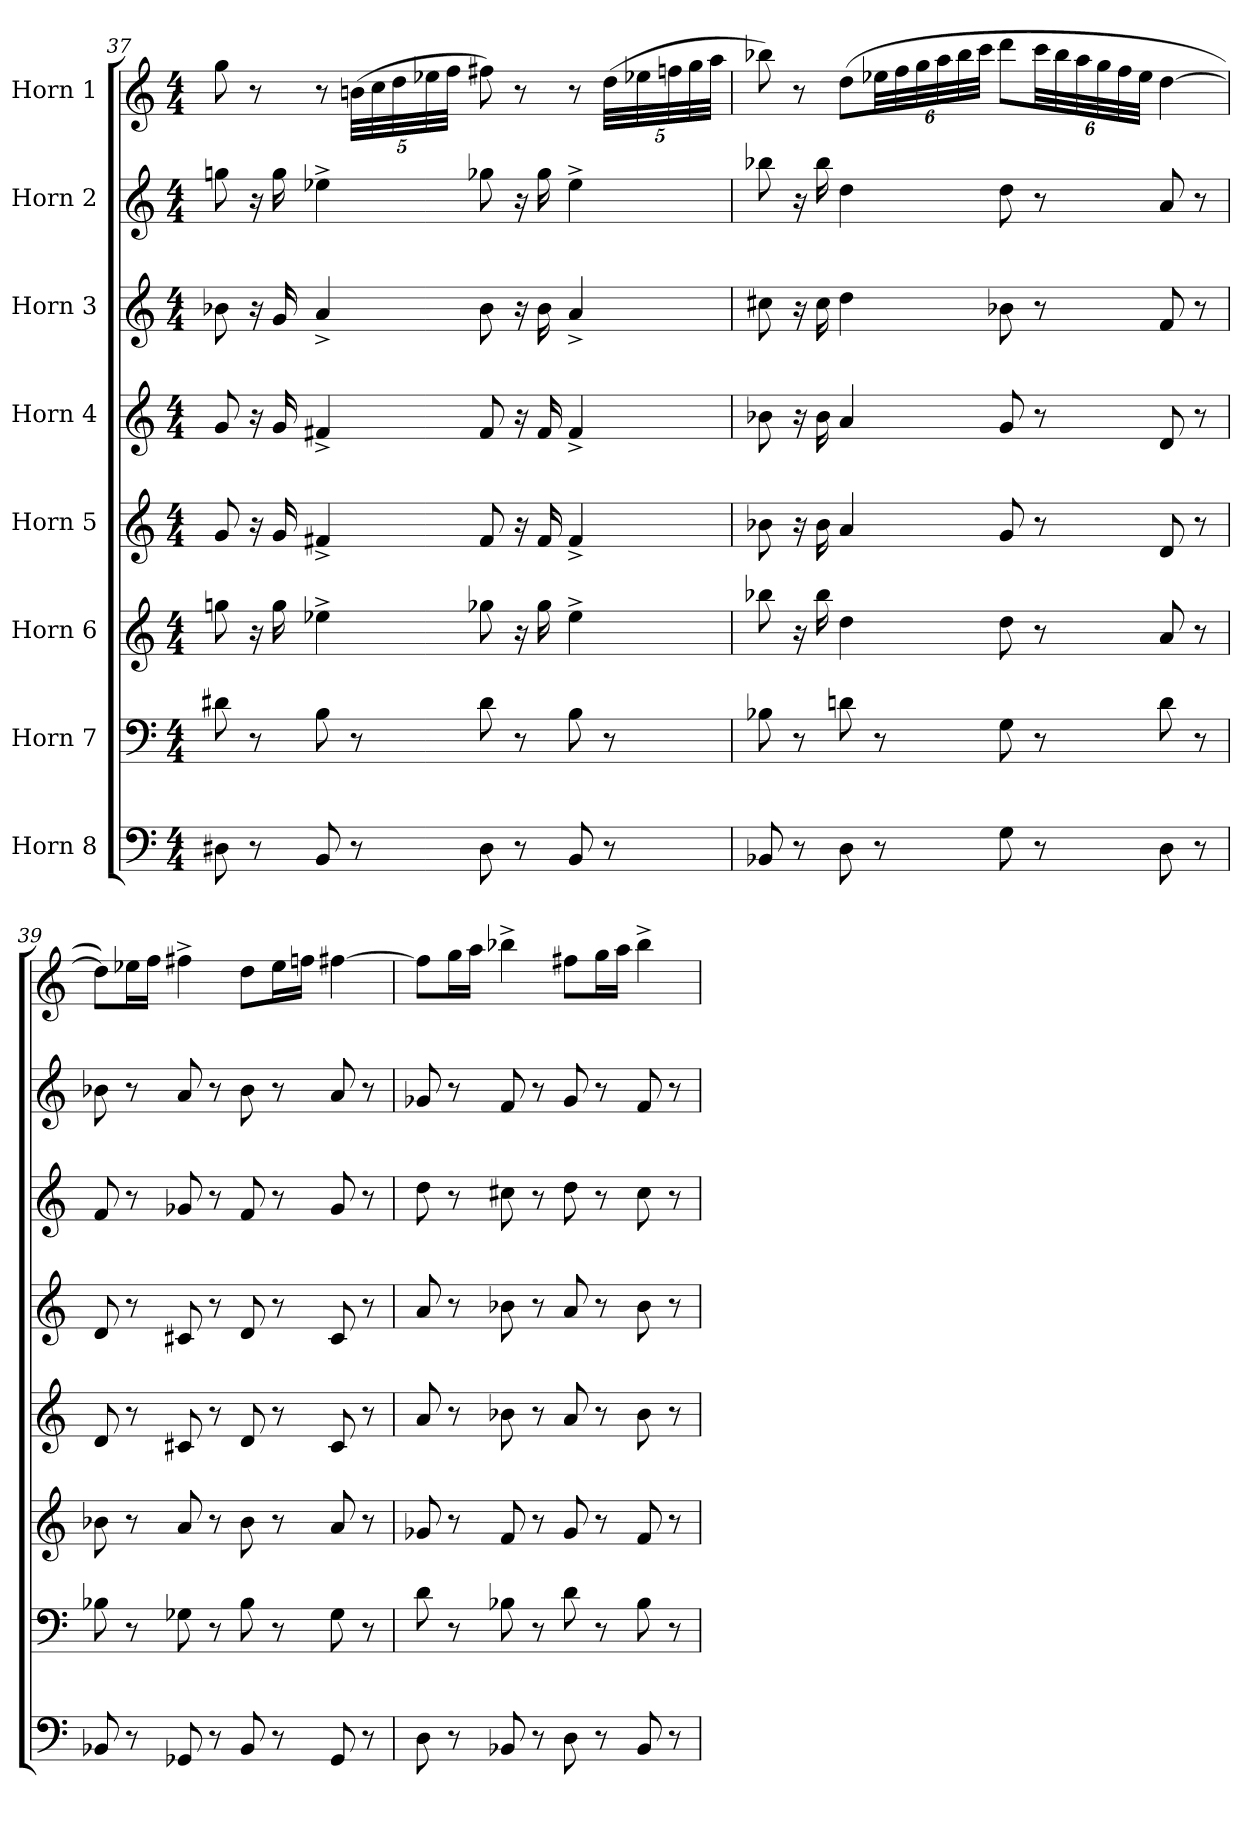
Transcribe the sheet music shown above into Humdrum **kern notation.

**kern	**kern	**kern	**kern	**kern	**kern	**kern	**kern
*part8	*part7	*part6	*part5	*part4	*part3	*part2	*part1
*staff8	*staff7	*staff6	*staff5	*staff4	*staff3	*staff2	*staff1
*I"Horn 8	*I"Horn 7	*I"Horn 6	*I"Horn 5	*I"Horn 4	*I"Horn 3	*I"Horn 2	*I"Horn 1
*clefF4	*clefF4	*clefG2	*clefG2	*clefG2	*clefG2	*clefG2	*clefG2
*ITrd4c7	*ITrd4c7	*ITrd4c7	*ITrd4c7	*ITrd4c7	*ITrd4c7	*ITrd4c7	*ITrd4c7
*k[b-]	*k[b-]	*k[b-]	*k[b-]	*k[b-]	*k[b-]	*k[b-]	*k[b-]
*F:	*F:	*F:	*F:	*F:	*F:	*F:	*F:
*M4/4	*M4/4	*M4/4	*M4/4	*M4/4	*M4/4	*M4/4	*M4/4
=37	=37	=37	=37	=37	=37	=37	=37
8GG#X\	8G#X\	8ccn\	8c/	8c/	8e-X\	8ccn\	8cc\
8r	8r	16r	16r	16r	16r	16r	8r
.	.	16cc\	16c/	16c/	16c/	16cc\	.
8EE/	8E\	4a-X^\	4Bn^/	4Bn^/	4d^/	4a-X^\	8r
*	*	*	*	*	*	*	*Xbrackettup
8r	8r	.	.	.	.	.	(40en\LLL
.	.	.	.	.	.	.	40f\
.	.	.	.	.	.	.	40g\
.	.	.	.	.	.	.	40a-X\
.	.	.	.	.	.	.	40b-\JJJ
8GG#\	8G#\	8cc-X\	8B/	8B/	8e-\	8cc-X\	8bn\)
8r	8r	16r	16r	16r	16r	16r	8r
.	.	16cc-\	16B/	16B/	16e-\	16cc-\	.
8EE/	8E\	4a-^\	4B^/	4B^/	4d^/	4a-^\	8r
8r	8r	.	.	.	.	.	(40g\LLL
.	.	.	.	.	.	.	40a-X\
.	.	.	.	.	.	.	40b-X\
.	.	.	.	.	.	.	40cc\
.	.	.	.	.	.	.	40dd\JJJ
!!LO:PB:g=z
=38	=38	=38	=38	=38	=38	=38	=38
8EE-X/	8E-X\	8ee-X\	8e-X\	8e-X\	8f#X\	8ee-X\	8ee-X\)
8r	8r	16r	16r	16r	16r	16r	8r
.	.	16ee-\	16e-\	16e-\	16f#\	16ee-\	.
8GG\	8Gn\	4g\	4d/	4d/	4g\	4g\	(8g\L
8r	8r	.	.	.	.	.	48a-X\LL
.	.	.	.	.	.	.	48b-\
.	.	.	.	.	.	.	48cc\
.	.	.	.	.	.	.	48dd\
.	.	.	.	.	.	.	48ee-\
.	.	.	.	.	.	.	48ff\JJJ
8C\	8C\	8g\	8c/	8c/	8e-X\	8g\	8gg\L
8r	8r	8r	8r	8r	8r	8r	48ff\LL
.	.	.	.	.	.	.	48ee-\
.	.	.	.	.	.	.	48dd\
.	.	.	.	.	.	.	48cc\
.	.	.	.	.	.	.	48b-\
.	.	.	.	.	.	.	48a-\JJJ
8GG\	8G\	8d/	8G/	8G/	8B-/	8d/	[4g\
8r	8r	8r	8r	8r	8r	8r	.
!!LO:PB:g=z
=39	=39	=39	=39	=39	=39	=39	=39
8EE-X/	8E-X\	8e-X\	8G/	8G/	8B-/	8e-X\	8g\L])
8r	8r	8r	8r	8r	8r	8r	16a-X\L
.	.	.	.	.	.	.	16b-\JJ
8CC-X/	8C-X\	8d/	8F#X/	8F#X/	8c-X/	8d/	4bn^\
8r	8r	8r	8r	8r	8r	8r	.
8EE-/	8E-\	8e-\	8G/	8G/	8B-/	8e-\	8g\L
8r	8r	8r	8r	8r	8r	8r	16a-\L
.	.	.	.	.	.	.	16b-X\JJ
8CC-/	8C-\	8d/	8F#/	8F#/	8c-/	8d/	[4bn\
8r	8r	8r	8r	8r	8r	8r	.
=40	=40	=40	=40	=40	=40	=40	=40
8GG\	8G\	8c-X/	8d/	8d/	8g\	8c-X/	8b\L]
8r	8r	8r	8r	8r	8r	8r	16cc\L
.	.	.	.	.	.	.	16dd\JJ
8EE-X/	8E-X\	8B-/	8e-X\	8e-X\	8f#X\	8B-/	4ee-X^\
8r	8r	8r	8r	8r	8r	8r	.
8GG\	8G\	8c-/	8d/	8d/	8g\	8c-/	8bn\L
8r	8r	8r	8r	8r	8r	8r	16cc\L
.	.	.	.	.	.	.	16dd\JJ
8EE-/	8E-\	8B-/	8e-\	8e-\	8f#\	8B-/	4ee-^\
8r	8r	8r	8r	8r	8r	8r	.
=	=	=	=	=	=	=	=
*-	*-	*-	*-	*-	*-	*-	*-
